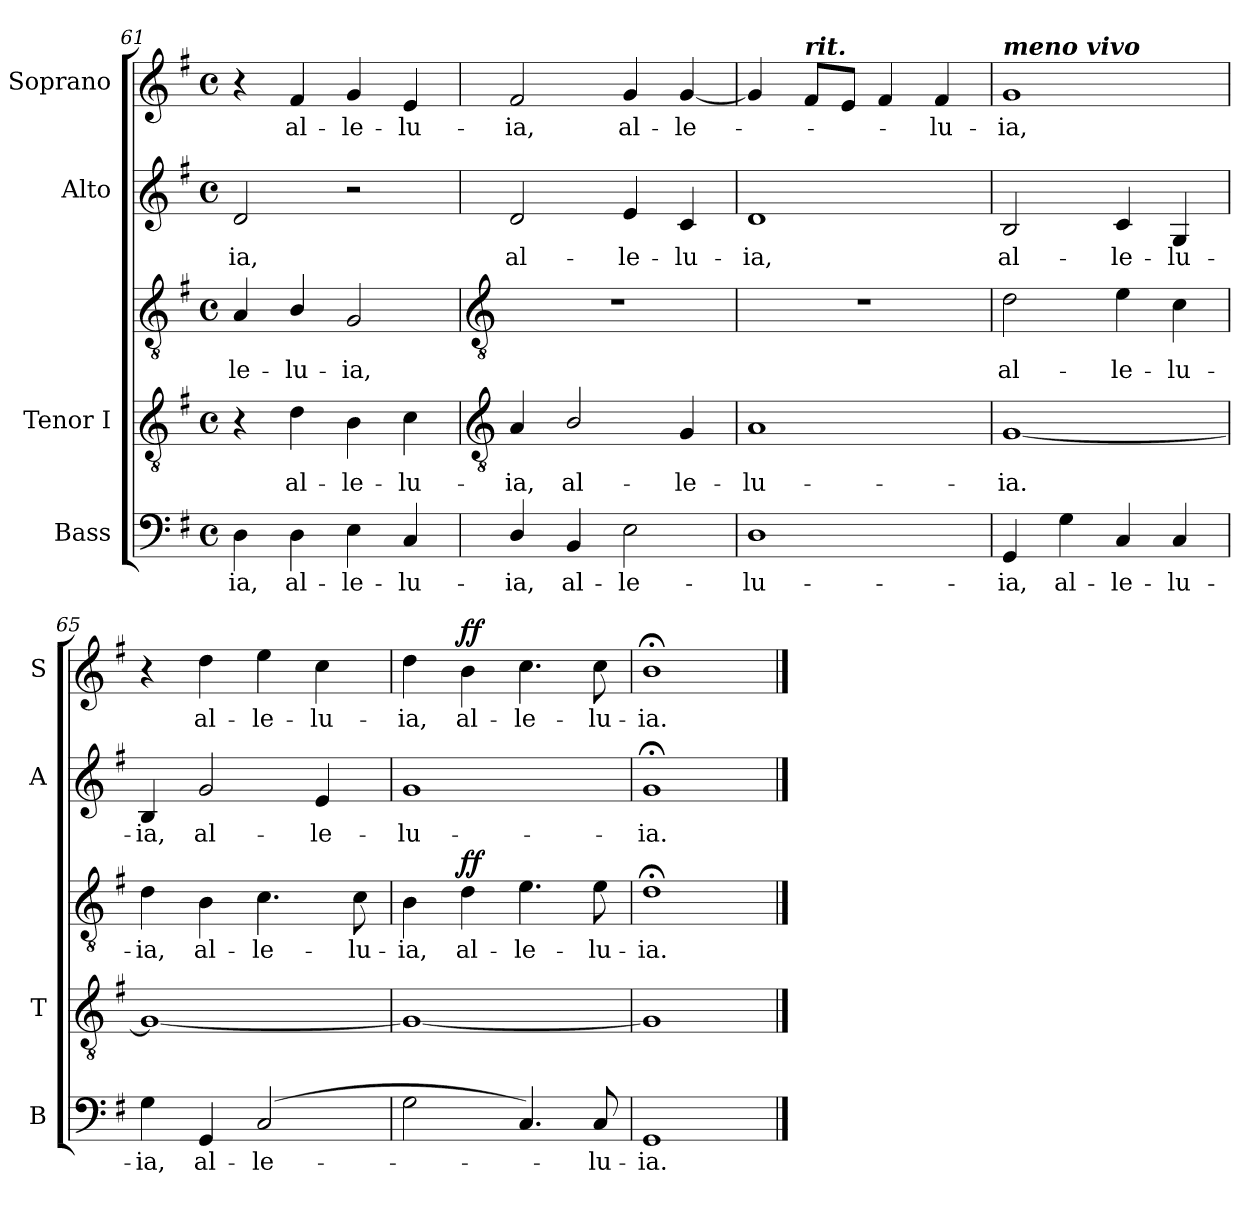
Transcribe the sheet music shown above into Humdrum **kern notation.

**kern	**text	**kern	**text	**kern	**text	**dynam	**kern	**text	**kern	**text	**dynam
*part4	*part4	*part3	*part3	*part3	*part3	*part3	*part2	*part2	*part1	*part1	*part1
*staff5	*staff5	*staff4	*staff4	*staff3	*staff3	*staff3/4	*staff2	*staff2	*staff1	*staff1	*staff1
*I"Bass	*	*I"Tenor I	*	*	*	*	*I"Alto	*	*I"Soprano	*	*
*I'B	*	*I'T	*	*	*	*	*I'A	*	*I'S	*	*
*clefF4	*	*clefGv2	*	*clefGv2	*	*	*clefG2	*	*clefG2	*	*
*k[f#]	*	*k[f#]	*	*k[f#]	*	*	*k[f#]	*	*k[f#]	*	*
*G:	*	*G:	*	*G:	*	*	*G:	*	*G:	*	*
*M4/4	*	*M4/4	*	*M4/4	*	*	*M4/4	*	*M4/4	*	*
*met(c)	*	*met(c)	*	*met(c)	*	*	*met(c)	*	*met(c)	*	*
=61	=61	=61	=61	=61	=61	=61	=61	=61	=61	=61	=61
!	!LO:LY:b	!	!	!	!LO:LY:b	!	!	!LO:LY:b	!	!	!
4D	-ia,	4r	.	4A	le-	.	2d	-ia,	4r	.	.
!	!LO:LY:b	!	!LO:LY:b	!	!LO:LY:b	!	!	!	!	!LO:LY:b	!
4D	al-	4d	al-	4B/	-lu-	.	.	.	4f#	al-	.
!	!LO:LY:b	!	!LO:LY:b	!	!LO:LY:b	!	!	!	!	!LO:LY:b	!
4E	-le-	4B	-le-	2G	-ia,	.	2r	.	4g	-le-	.
!	!LO:LY:b	!	!LO:LY:b	!	!	!	!	!	!	!LO:LY:b	!
4C	-lu-	4c	-lu-	.	.	.	.	.	4e	-lu-	.
!!LO:LB:g=z
=62	=62	=62	=62	=62	=62	=62	=62	=62	=62	=62	=62
*	*	*clefGv2	*	*clefGv2	*	*	*	*	*	*	*
!	!LO:LY:b	!	!LO:LY:b	!	!	!	!	!LO:LY:b	!	!LO:LY:b	!
4D/	-ia,	4A	-ia,	1r	.	.	2d	al-	2f#	-ia,	.
!	!LO:LY:b	!	!LO:LY:b	!	!	!	!	!	!	!	!
4BB	al-	2B/	al-	.	.	.	.	.	.	.	.
!	!LO:LY:b	!	!	!	!	!	!	!LO:LY:b	!	!LO:LY:b	!
2E	-le-	.	.	.	.	.	4e	-le-	4g	al-	.
!	!	!	!LO:LY:b	!	!	!	!	!LO:LY:b	!	!LO:LY:b	!
.	.	4G	-le-	.	.	.	4c	-lu-	[4g	-le-	.
=63	=63	=63	=63	=63	=63	=63	=63	=63	=63	=63	=63
!	!LO:LY:b	!	!LO:LY:b	!	!	!	!	!LO:LY:b	!	!	!
1D	-lu-	1A	-lu-	1r	.	.	1d	-ia,	4g]	.	.
!	!	!	!	!	!	!	!	!	!LO:TX:a:Bi:t=rit.	!	!
.	.	.	.	.	.	.	.	.	8f#L	.	.
.	.	.	.	.	.	.	.	.	8eJ	.	.
.	.	.	.	.	.	.	.	.	4f#	.	.
!	!	!	!	!	!	!	!	!	!	!LO:LY:b	!
.	.	.	.	.	.	.	.	.	4f#	lu-	.
=64	=64	=64	=64	=64	=64	=64	=64	=64	=64	=64	=64
!	!	!	!	!	!	!	!	!	!LO:TX:a:Bi:t=meno vivo	!	!
!	!LO:LY:b	!	!LO:LY:b	!	!LO:LY:b	!	!	!LO:LY:b	!	!LO:LY:b	!
4GG	-ia,	[1G	-ia.	2d	-al-	.	2B	al-	1g	-ia,	.
!	!LO:LY:b	!	!	!	!	!	!	!	!	!	!
4G	al-	.	.	.	.	.	.	.	.	.	.
!	!LO:LY:b	!	!	!	!LO:LY:b	!	!	!LO:LY:b	!	!	!
4C	-le-	.	.	4e	-le-	.	4c	-le-	.	.	.
!	!LO:LY:b	!	!	!	!LO:LY:b	!	!	!LO:LY:b	!	!	!
4C	-lu-	.	.	4c	-lu-	.	4G	-lu-	.	.	.
=65	=65	=65	=65	=65	=65	=65	=65	=65	=65	=65	=65
!	!LO:LY:b	!	!	!	!LO:LY:b	!	!	!LO:LY:b	!	!	!
4G	-ia,	1G_	.	4d	ia,	.	4B	-ia,	4r	.	.
!	!LO:LY:b	!	!	!	!LO:LY:b	!	!	!LO:LY:b	!	!LO:LY:b	!
4GG	al-	.	.	4B	al-	.	2g	al-	4dd	al-	.
!	!LO:LY:b	!	!	!	!LO:LY:b	!	!	!	!	!LO:LY:b	!
(<2C	-le-	.	.	4.c	-le-	.	.	.	4ee	-le-	.
!	!	!	!	!	!	!	!	!LO:LY:b	!	!LO:LY:b	!
.	.	.	.	.	.	.	4e	-le-	4cc	-lu-	.
!	!	!	!	!	!LO:LY:b	!	!	!	!	!	!
.	.	.	.	8c	-lu-	.	.	.	.	.	.
=66	=66	=66	=66	=66	=66	=66	=66	=66	=66	=66	=66
!	!	!	!	!	!LO:LY:b	!	!	!LO:LY:b	!	!LO:LY:b	!
2G	.	1G_	.	4B	-ia,	.	1g	-lu-	4dd	-ia,	.
!	!	!	!	!	!LO:LY:b	!LO:DY:b	!	!	!	!LO:LY:b	!LO:DY:b
.	.	.	.	4d	al-	ff	.	.	4b	al-	ff
!	!	!	!	!	!LO:LY:b	!	!	!	!	!LO:LY:b	!
4.C)	.	.	.	4.e	-le-	.	.	.	4.cc	-le-	.
!	!LO:LY:b	!	!	!	!LO:LY:b	!	!	!	!	!LO:LY:b	!
8C	lu-	.	.	8e	-lu-	.	.	.	8cc	-lu-	.
=67	=67	=67	=67	=67	=67	=67	=67	=67	=67	=67	=67
!	!LO:LY:b	!	!	!	!LO:LY:b	!	!	!LO:LY:b	!	!LO:LY:b	!
1GG	-ia.	1G]	.	1d;<	-ia.	.	1g;<	-ia.	1b;<	-ia.	.
==	==	==	==	==	==	==	==	==	==	==	==
*-	*-	*-	*-	*-	*-	*-	*-	*-	*-	*-	*-
